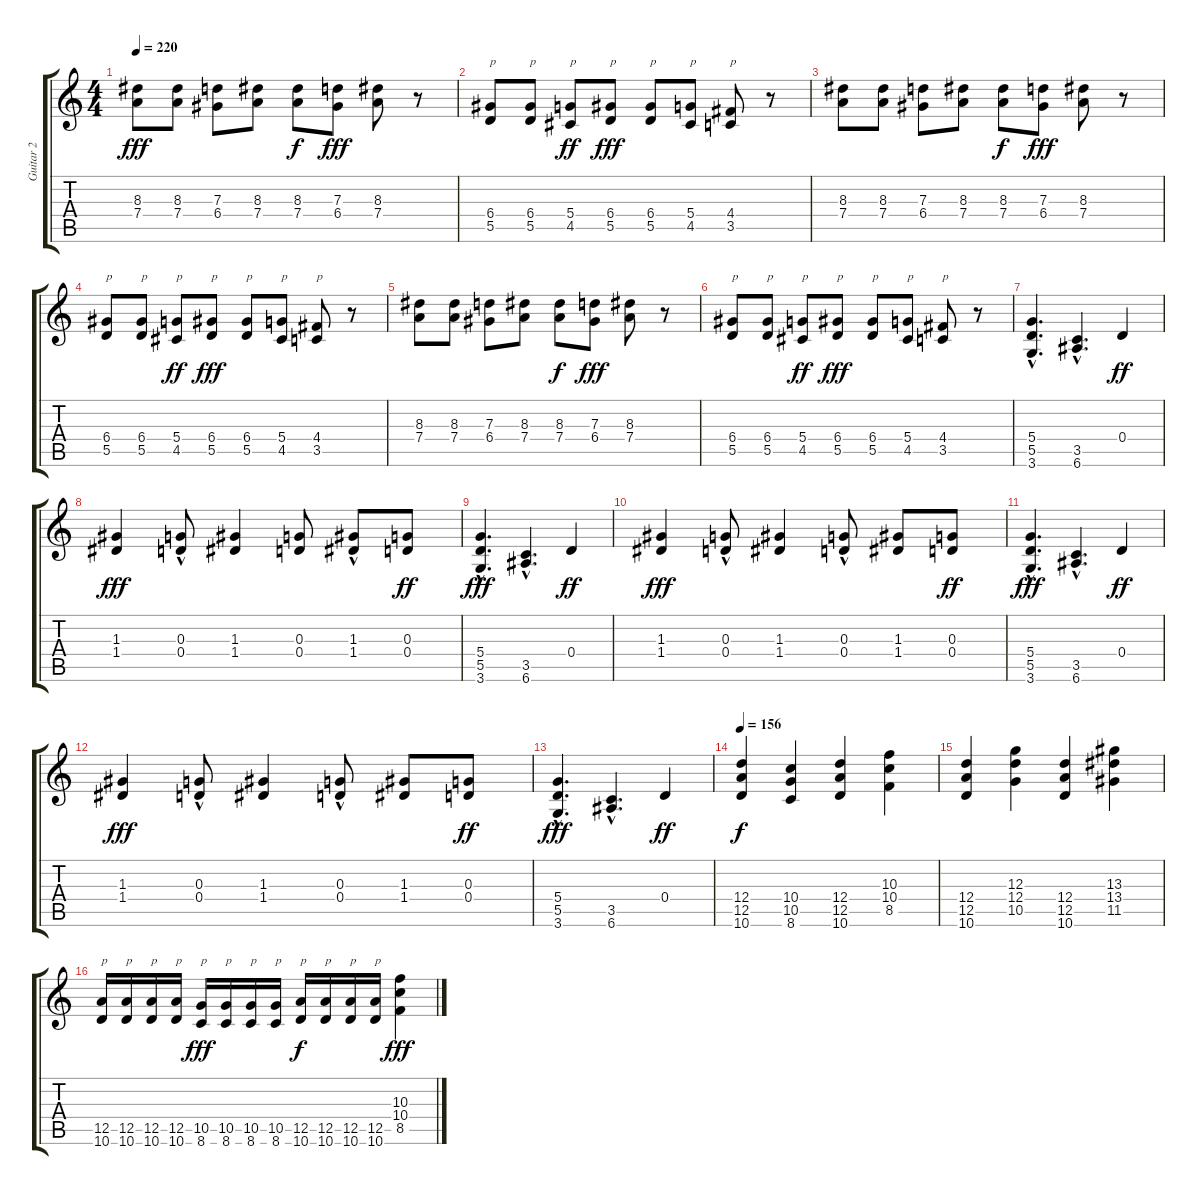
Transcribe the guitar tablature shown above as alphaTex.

\track ("Guitar 2" "Guitar 2") {instrument distortionguitar}
\staff {score tabs}
\tuning (E4 B3 G3 D3 A2 E2) {hide}
\ts (4 4)
\tempo 220
\clef g2
\ks c
(8.3 7.4).8{dy fff} (8.3 7.4).8 (7.3 6.4).8 (8.3 7.4).8 (8.3 7.4).8{dy f} (7.3 6.4).8{dy fff} (8.3 7.4).8 r.8 |
(6.4 5.5).8{txt "p"} (6.4 5.5).8{txt "p"} (5.4 4.5).8{txt "p" dy ff} (6.4 5.5).8{txt "p" dy fff} (6.4 5.5).8{txt "p"} (5.4 4.5).8{txt "p"} (4.4 3.5).8{txt "p"} r.8 |
(8.3 7.4).8 (8.3 7.4).8 (7.3 6.4).8 (8.3 7.4).8 (8.3 7.4).8{dy f} (7.3 6.4).8{dy fff} (8.3 7.4).8 r.8 |
(6.4 5.5).8{txt "p"} (6.4 5.5).8{txt "p"} (5.4 4.5).8{txt "p" dy ff} (6.4 5.5).8{txt "p" dy fff} (6.4 5.5).8{txt "p"} (5.4 4.5).8{txt "p"} (4.4 3.5).8{txt "p"} r.8 |
(8.3 7.4).8 (8.3 7.4).8 (7.3 6.4).8 (8.3 7.4).8 (8.3 7.4).8{dy f} (7.3 6.4).8{dy fff} (8.3 7.4).8 r.8 |
(6.4 5.5).8{txt "p"} (6.4 5.5).8{txt "p"} (5.4 4.5).8{txt "p" dy ff} (6.4 5.5).8{txt "p" dy fff} (6.4 5.5).8{txt "p"} (5.4 4.5).8{txt "p"} (4.4 3.5).8{txt "p"} r.8 |
(5.4{hac} 5.5{hac} 3.6{hac}).4{d} (3.5{hac} 6.6{hac}).4{d} 0.4.4{dy ff} |
(1.3 1.4).4{dy fff} (0.3{hac} 0.4).8 (1.3 1.4).4 (0.3 0.4).8 (1.3{hac} 1.4).8 (0.3 0.4).8{dy ff} |
(5.4{hac} 5.5{hac} 3.6{hac}).4{d dy fff} (3.5{hac} 6.6{hac}).4{d} 0.4.4{dy ff} |
(1.3 1.4).4{dy fff} (0.3{hac} 0.4).8 (1.3 1.4).4 (0.3{hac} 0.4).8 (1.3 1.4).8 (0.3 0.4).8{dy ff} |
(5.4{hac} 5.5{hac} 3.6{hac}).4{d dy fff} (3.5{hac} 6.6{hac}).4{d} 0.4.4{dy ff} |
(1.3 1.4).4{dy fff} (0.3{hac} 0.4).8 (1.3 1.4).4 (0.3{hac} 0.4).8 (1.3 1.4).8 (0.3 0.4).8{dy ff} |
(5.4{hac} 5.5{hac} 3.6{hac}).4{d dy fff} (3.5 6.6{hac}).4{d} 0.4.4{dy ff} |
\tempo 156
(12.4 12.5 10.6).4{dy f} (10.4 10.5 8.6).4 (12.4 12.5 10.6).4 (10.3 10.4 8.5).4 |
(12.4 12.5 10.6).4 (12.3 12.4 10.5).4 (12.4 12.5 10.6).4 (13.3 13.4 11.5).4 |
(12.5 10.6).16{txt "p"} (12.5 10.6).16{txt "p"} (12.5 10.6).16{txt "p"} (12.5 10.6).16{txt "p"} (10.5 8.6).16{txt "p" dy fff} (10.5 8.6).16{txt "p"} (10.5 8.6).16{txt "p"} (10.5 8.6).16{txt "p"} (12.5 10.6).16{txt "p" dy f} (12.5 10.6).16{txt "p"} (12.5 10.6).16{txt "p"} (12.5 10.6).16{txt "p"} (10.3 10.4 8.5).4{dy fff}
